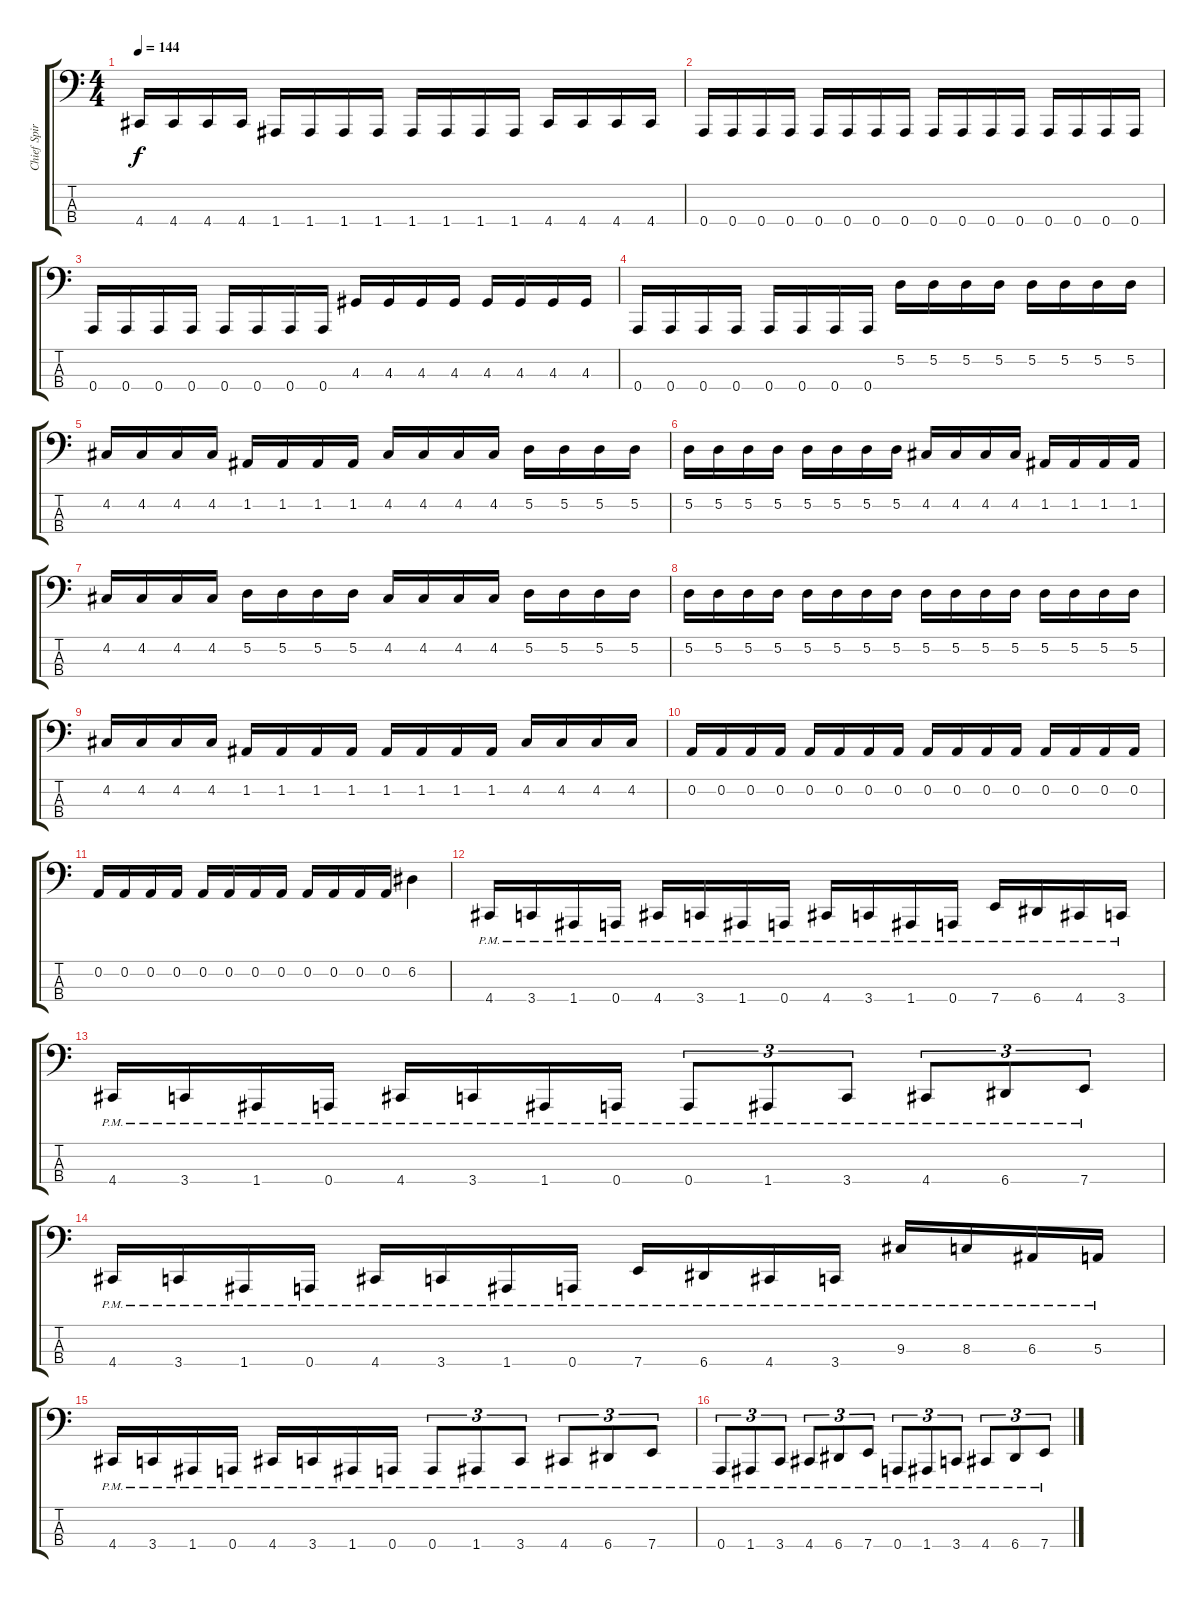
\track ("Chief Spires" "Chief Spir") {instrument electricbasspick}
\staff {score tabs}
\tuning (D2 A1 E1 A0) {hide}
\ts (4 4)
\tempo 144
\clef f4
\ks c
4.4.16{dy f} 4.4.16 4.4.16 4.4.16 1.4.16 1.4.16 1.4.16 1.4.16 1.4.16 1.4.16 1.4.16 1.4.16 4.4.16 4.4.16 4.4.16 4.4.16 |
0.4.16 0.4.16 0.4.16 0.4.16 0.4.16 0.4.16 0.4.16 0.4.16 0.4.16 0.4.16 0.4.16 0.4.16 0.4.16 0.4.16 0.4.16 0.4.16 |
0.4.16 0.4.16 0.4.16 0.4.16 0.4.16 0.4.16 0.4.16 0.4.16 4.3.16 4.3.16 4.3.16 4.3.16 4.3.16 4.3.16 4.3.16 4.3.16 |
0.4.16 0.4.16 0.4.16 0.4.16 0.4.16 0.4.16 0.4.16 0.4.16 5.2.16 5.2.16 5.2.16 5.2.16 5.2.16 5.2.16 5.2.16 5.2.16 |
4.2.16 4.2.16 4.2.16 4.2.16 1.2.16 1.2.16 1.2.16 1.2.16 4.2.16 4.2.16 4.2.16 4.2.16 5.2.16 5.2.16 5.2.16 5.2.16 |
5.2.16 5.2.16 5.2.16 5.2.16 5.2.16 5.2.16 5.2.16 5.2.16 4.2.16 4.2.16 4.2.16 4.2.16 1.2.16 1.2.16 1.2.16 1.2.16 |
4.2.16 4.2.16 4.2.16 4.2.16 5.2.16 5.2.16 5.2.16 5.2.16 4.2.16 4.2.16 4.2.16 4.2.16 5.2.16 5.2.16 5.2.16 5.2.16 |
5.2.16 5.2.16 5.2.16 5.2.16 5.2.16 5.2.16 5.2.16 5.2.16 5.2.16 5.2.16 5.2.16 5.2.16 5.2.16 5.2.16 5.2.16 5.2.16 |
4.2.16 4.2.16 4.2.16 4.2.16 1.2.16 1.2.16 1.2.16 1.2.16 1.2.16 1.2.16 1.2.16 1.2.16 4.2.16 4.2.16 4.2.16 4.2.16 |
0.2.16 0.2.16 0.2.16 0.2.16 0.2.16 0.2.16 0.2.16 0.2.16 0.2.16 0.2.16 0.2.16 0.2.16 0.2.16 0.2.16 0.2.16 0.2.16 |
0.2.16 0.2.16 0.2.16 0.2.16 0.2.16 0.2.16 0.2.16 0.2.16 0.2.16 0.2.16 0.2.16 0.2.16 6.2.4 |
4.4{pm}.16 3.4{pm}.16 1.4{pm}.16 0.4{pm}.16 4.4{pm}.16 3.4{pm}.16 1.4{pm}.16 0.4{pm}.16 4.4{pm}.16 3.4{pm}.16 1.4{pm}.16 0.4{pm}.16 7.4{pm}.16 6.4{pm}.16 4.4{pm}.16 3.4{pm}.16 |
4.4{pm}.16 3.4{pm}.16 1.4{pm}.16 0.4{pm}.16 4.4{pm}.16 3.4{pm}.16 1.4{pm}.16 0.4{pm}.16 0.4{pm}.8{tu (3 2)} 1.4{pm}.8{tu (3 2)} 3.4{pm}.8{tu (3 2)} 4.4{pm}.8{tu (3 2)} 6.4{pm}.8{tu (3 2)} 7.4{pm}.8{tu (3 2)} |
4.4{pm}.16 3.4{pm}.16 1.4{pm}.16 0.4{pm}.16 4.4{pm}.16 3.4{pm}.16 1.4{pm}.16 0.4{pm}.16 7.4{pm}.16 6.4{pm}.16 4.4{pm}.16 3.4{pm}.16 9.3{pm}.16 8.3{pm}.16 6.3{pm}.16 5.3{pm}.16 |
4.4{pm}.16 3.4{pm}.16 1.4{pm}.16 0.4{pm}.16 4.4{pm}.16 3.4{pm}.16 1.4{pm}.16 0.4{pm}.16 0.4{pm}.8{tu (3 2)} 1.4{pm}.8{tu (3 2)} 3.4{pm}.8{tu (3 2)} 4.4{pm}.8{tu (3 2)} 6.4{pm}.8{tu (3 2)} 7.4{pm}.8{tu (3 2)} |
0.4{pm}.8{tu (3 2)} 1.4{pm}.8{tu (3 2)} 3.4{pm}.8{tu (3 2)} 4.4{pm}.8{tu (3 2)} 6.4{pm}.8{tu (3 2)} 7.4{pm}.8{tu (3 2)} 0.4{pm}.8{tu (3 2)} 1.4{pm}.8{tu (3 2)} 3.4{pm}.8{tu (3 2)} 4.4{pm}.8{tu (3 2)} 6.4{pm}.8{tu (3 2)} 7.4{pm}.8{tu (3 2)}
